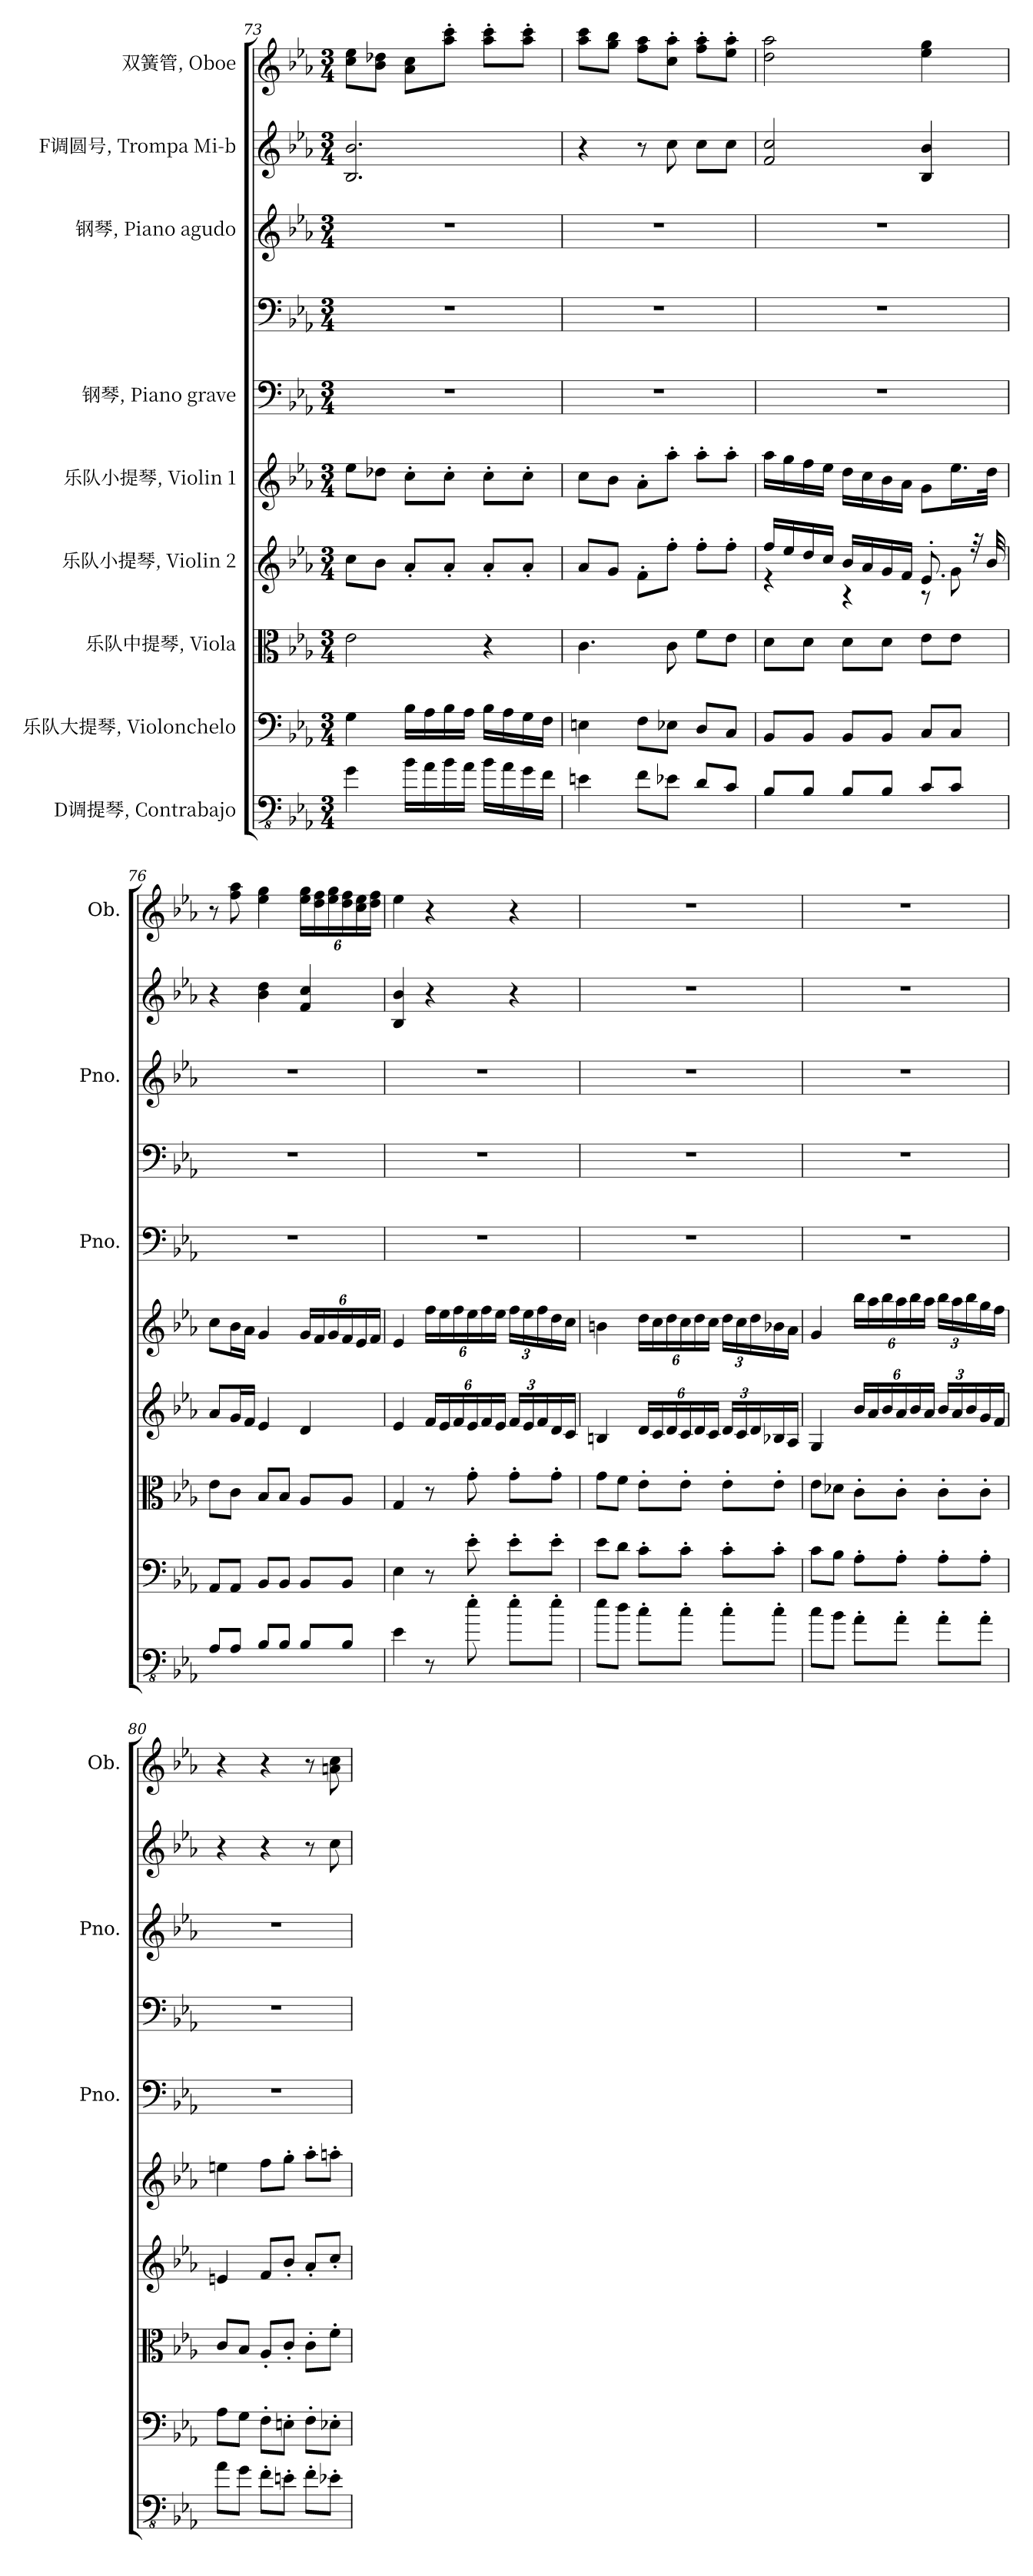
**kern	**kern	**kern	**kern	**kern	**kern	**kern	**kern	**kern	**kern
*part9	*part8	*part7	*part6	*part5	*part4	*part4	*part3	*part2	*part1
*staff10	*staff9	*staff8	*staff7	*staff6	*staff5	*staff4	*staff3	*staff2	*staff1
*I"D调提琴, Contrabajo	*I"乐队大提琴, Violonchelo	*I"乐队中提琴, Viola	*I"乐队小提琴, Violin 2	*I"乐队小提琴, Violin 1	*I"钢琴, Piano grave	*	*I"钢琴, Piano agudo	*I"F调圆号, Trompa Mi-b	*I"双簧管, Oboe
*	*	*	*	*	*I'Pno.	*	*I'Pno.	*	*I'Ob.
*clefFv4	*clefF4	*clefC3	*clefG2	*clefG2	*clefF4	*clefF4	*clefG2	*clefG2	*clefG2
*ITrd7c12	*	*	*	*	*	*	*	*ITrd4c7	*
*k[b-e-a-]	*k[b-e-a-]	*k[b-e-a-]	*k[b-e-a-]	*k[b-e-a-]	*k[b-e-a-]	*k[b-e-a-]	*k[b-e-a-]	*k[b-e-a-d-]	*k[b-e-a-]
*M3/4	*M3/4	*M3/4	*M3/4	*M3/4	*M3/4	*M3/4	*M3/4	*M3/4	*M3/4
=73	=73	=73	=73	=73	=73	=73	=73	=73	=73
4GG\	4G\	2e-\	8cc\L	8ee-\L	2.r	2.r	2.r	2.E-/ 2.e-/	8cc\ 8ee-\L
.	.	.	8b-\J	8dd-X\J	.	.	.	.	8b-\ 8dd-X\J
16BB-\LL	16B-\LL	.	8a-'/L	8cc'\L	.	.	.	.	8a-\ 8cc\L
16AA-\	16A-\	.	.	.	.	.	.	.	.
16BB-\	16B-\	.	8a-'/J	8cc'\J	.	.	.	.	8aa-\' 8ccc\'J
16AA-\JJ	16A-\JJ	.	.	.	.	.	.	.	.
16BB-\LL	16B-\LL	4r	8a-'/L	8cc'\L	.	.	.	.	8aa-\' 8ccc\'L
16AA-\	16A-\	.	.	.	.	.	.	.	.
16GG\	16G\	.	8a-'/J	8cc'\J	.	.	.	.	8aa-\' 8ccc\'J
16FF\JJ	16F\JJ	.	.	.	.	.	.	.	.
!!LO:PB:g=z
=74	=74	=74	=74	=74	=74	=74	=74	=74	=74
4EEn\	4En\	4.c\	8a-/L	8cc\L	2.r	2.r	2.r	4r	8aa-\ 8ccc\L
.	.	.	8g/J	8b-\J	.	.	.	.	8gg\ 8bb-\J
8FF\L	8F\L	.	8f'\L	8a-'\L	.	.	.	8r	8ff\ 8aa-\L
8EE-X\J	8E-X\J	8c\	8ff'\J	8aa-'\J	.	.	.	8f\	8cc\' 8aa-\'J
8DD/L	8D/L	8f\L	8ff'\L	8aa-'\L	.	.	.	8f\L	8ff\' 8aa-\'L
8CC/J	8C/J	8e-\J	8ff'\J	8aa-'\J	.	.	.	8f\J	8ee-\' 8aa-\'J
=75	=75	=75	=75	=75	=75	=75	=75	=75	=75
*	*	*	*^	*	*	*	*	*	*
8BBB-/L	8BB-/L	8d\L	16ff/LL	4r	16aa-\LL	2.r	2.r	2.r	2B-/ 2f/	2dd\ 2aa-\
.	.	.	16ee-/	.	16gg\	.	.	.	.	.
8BBB-/J	8BB-/J	8d\J	16dd/	.	16ff\	.	.	.	.	.
.	.	.	16cc/JJ	.	16ee-\JJ	.	.	.	.	.
8BBB-/L	8BB-/L	8d\L	16b-/LL	4r	16dd\LL	.	.	.	.	.
.	.	.	16a-/	.	16cc\	.	.	.	.	.
8BBB-/J	8BB-/J	8d\J	16g/	.	16b-\	.	.	.	.	.
.	.	.	16f/JJ	.	16a-\JJ	.	.	.	.	.
8CC/L	8C/L	8e-\L	8.e-'/	8r	8g\L	.	.	.	4E-/ 4e-/	4ee-\ 4gg\
8CC/J	8C/J	8e-\J	.	8g\	16.ee-\L	.	.	.	.	.
.	.	.	32r	.	.	.	.	.	.	.
.	.	.	32b-/	.	32dd\JJk	.	.	.	.	.
*	*	*	*v	*v	*	*	*	*	*	*
=76	=76	=76	=76	=76	=76	=76	=76	=76	=76
8AAA-/L	8AA-/L	8e-\L	8a-/L	8cc\L	2.r	2.r	2.r	4r	8r
8AAA-/J	8AA-/J	8c\J	16g/L	16b-\L	.	.	.	.	8ff\ 8aa-\
.	.	.	16f/JJ	16a-\JJ	.	.	.	.	.
8BBB-/L	8BB-/L	8B-/L	4e-/	4g/	.	.	.	4e-\ 4g\	4ee-\ 4gg\
8BBB-/J	8BB-/J	8B-/J	.	.	.	.	.	.	.
*	*	*	*	*Xbrackettup	*	*	*	*	*Xbrackettup
8BBB-/L	8BB-/L	8A-/L	4d/	24g/LL	.	.	.	4B-/ 4f/	24ee-\ 24gg\LL
.	.	.	.	24f/	.	.	.	.	24dd\ 24ff\
.	.	.	.	24g/	.	.	.	.	24ee-\ 24gg\
8BBB-/J	8BB-/J	8A-/J	.	24f/	.	.	.	.	24dd\ 24ff\
.	.	.	.	24e-/	.	.	.	.	24cc\ 24ee-\
.	.	.	.	24f/JJ	.	.	.	.	24dd\ 24ff\JJ
!!LO:PB:g=z
=77	=77	=77	=77	=77	=77	=77	=77	=77	=77
4EE-\	4E-\	4G/	4e-/	4e-/	2.r	2.r	2.r	4E-/ 4e-/	4ee-\
*	*	*	*Xbrackettup	*	*	*	*	*	*
*	*	*	*	*	*	*	*	*	*MM145
8r	8r	8r	24f/LL	24ff\LL	.	.	.	4r	4r
.	.	.	24e-/	24ee-\	.	.	.	.	.
.	.	.	24f/	24ff\	.	.	.	.	.
8E-'\	8e-'\	8g'\	24e-/	24ee-\	.	.	.	.	.
.	.	.	24f/	24ff\	.	.	.	.	.
.	.	.	24e-/JJ	24ee-\JJ	.	.	.	.	.
8E-'\L	8e-'\L	8g'\L	24f/LL	24ff\LL	.	.	.	4r	4r
.	.	.	24e-/	24ee-\	.	.	.	.	.
.	.	.	24f/	24ff\	.	.	.	.	.
8E-'\J	8e-'\J	8g'\J	16d/	16dd\	.	.	.	.	.
.	.	.	16c/JJ	16cc\JJ	.	.	.	.	.
=78	=78	=78	=78	=78	=78	=78	=78	=78	=78
8E-\L	8e-\L	8g\L	4Bn/	4bn\	2.r	2.r	2.r	2.r	2.r
8D\J	8d\J	8f\J	.	.	.	.	.	.	.
8C'\L	8c'\L	8e-'\L	24d/LL	24dd\LL	.	.	.	.	.
.	.	.	24c/	24cc\	.	.	.	.	.
.	.	.	24d/	24dd\	.	.	.	.	.
8C'\J	8c'\J	8e-'\J	24c/	24cc\	.	.	.	.	.
.	.	.	24d/	24dd\	.	.	.	.	.
.	.	.	24c/JJ	24cc\JJ	.	.	.	.	.
8C'\L	8c'\L	8e-'\L	24d/LL	24dd\LL	.	.	.	.	.
.	.	.	24c/	24cc\	.	.	.	.	.
.	.	.	24d/	24dd\	.	.	.	.	.
8C'\J	8c'\J	8e-'\J	16B-X/	16b-X\	.	.	.	.	.
.	.	.	16A-/JJ	16a-\JJ	.	.	.	.	.
!!LO:PB:g=z
=79	=79	=79	=79	=79	=79	=79	=79	=79	=79
8C\L	8c\L	8e-\L	4G/	4g/	2.r	2.r	2.r	2.r	2.r
8BB-\J	8B-\J	8d-X\J	.	.	.	.	.	.	.
8AA-'\L	8A-'\L	8c'\L	24b-/LL	24bb-\LL	.	.	.	.	.
.	.	.	24a-/	24aa-\	.	.	.	.	.
.	.	.	24b-/	24bb-\	.	.	.	.	.
8AA-'\J	8A-'\J	8c'\J	24a-/	24aa-\	.	.	.	.	.
.	.	.	24b-/	24bb-\	.	.	.	.	.
.	.	.	24a-/JJ	24aa-\JJ	.	.	.	.	.
8AA-'\L	8A-'\L	8c'\L	24b-/LL	24bb-\LL	.	.	.	.	.
.	.	.	24a-/	24aa-\	.	.	.	.	.
.	.	.	24b-/	24bb-\	.	.	.	.	.
8AA-'\J	8A-'\J	8c'\J	16g/	16gg\	.	.	.	.	.
.	.	.	16f/JJ	16ff\JJ	.	.	.	.	.
=80	=80	=80	=80	=80	=80	=80	=80	=80	=80
8AA-\L	8A-\L	8c/L	4en/	4een\	2.r	2.r	2.r	4r	4r
8GG\J	8G\J	8B-/J	.	.	.	.	.	.	.
8FF'\L	8F'\L	8A-'/L	8f/L	8ff\L	.	.	.	4r	4r
8EEn'\J	8En'\J	8c'/J	8b-'/J	8gg'\J	.	.	.	.	.
8FF'\L	8F'\L	8c'\L	8a-'/L	8aa-'\L	.	.	.	8r	8r
8EE-X'\J	8E-X'\J	8f'\J	8cc'/J	8aan'\J	.	.	.	8f\	8an\ 8cc\
=	=	=	=	=	=	=	=	=	=
*-	*-	*-	*-	*-	*-	*-	*-	*-	*-
